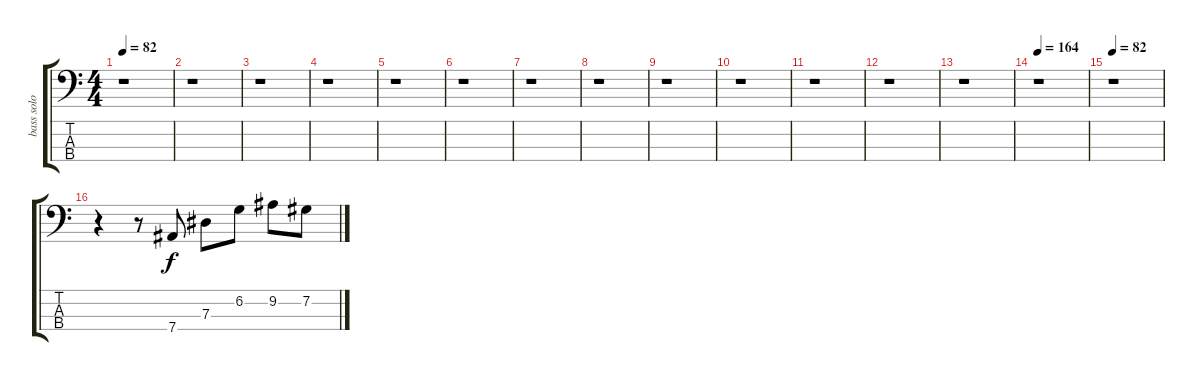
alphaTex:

\track ("bass solo" "bass solo") {instrument electricbassfinger}
\staff {score tabs}
\tuning (Gb2 Db2 Ab1 Eb1) {hide}
\ts (4 4)
\tempo 82
\clef f4
\ks c
r.1{dy f} |
r.1 |
r.1 |
r.1 |
r.1 |
r.1 |
r.1 |
r.1 |
r.1 |
r.1 |
r.1 |
r.1 |
r.1 |
\tempo 164
r.1 |
\tempo 82
r.1 |
r.4 r.8 7.4.8 7.3.8 6.2.8 9.2.8 7.2.8
